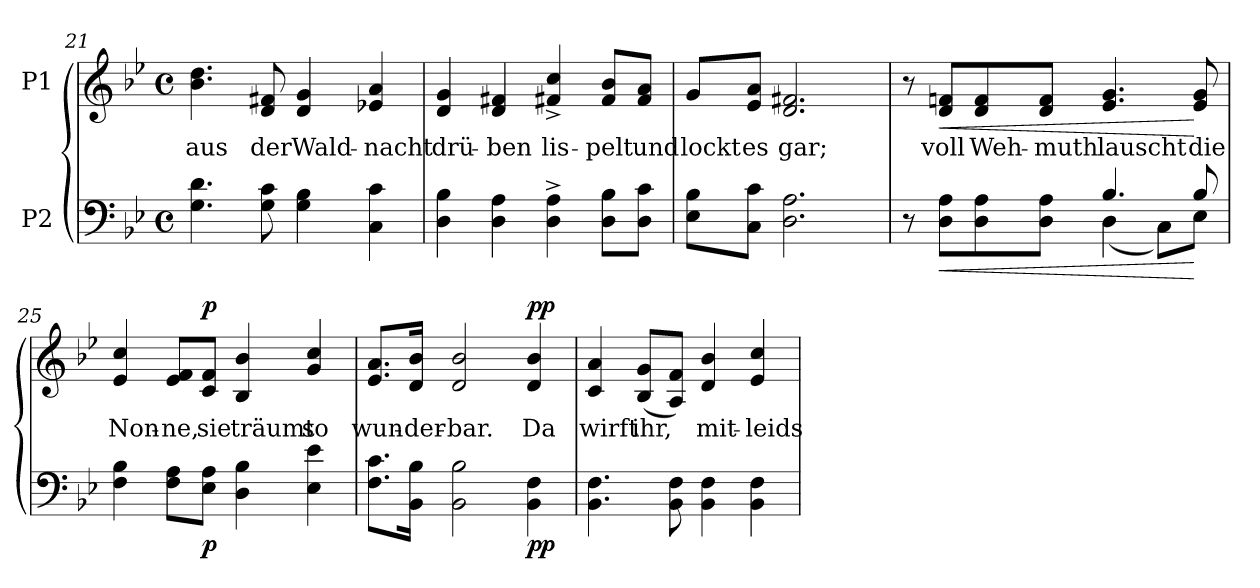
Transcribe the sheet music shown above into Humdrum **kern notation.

**kern	**dynam	**kern	**text	**dynam
*part2	*part2	*part1	*part1	*part1
*staff2	*staff2	*staff1	*staff1	*staff1
*I"P2	*	*I"P1	*	*
!!LO:LB:g=z
*clefF4	*	*clefG2	*	*
*k[b-e-]	*	*k[b-e-]	*	*
*B-:	*	*B-:	*	*
*M4/4	*	*M4/4	*	*
*met(c)	*	*met(c)	*	*
=21	=21	=21	=21	=21
!	!	!	!LO:LY:b:color=#000000	!
4.Gi\ 4.di	.	4.b-i\ 4.ddi	aus	.
!	!	!	!LO:LY:b:color=#000000	!
8Gi\ 8ci	.	8di/ 8f#Xi	der	.
!	!	!	!LO:LY:b:color=#000000	!
4Gi\ 4B-i	.	4di/ 4gi	Wald-	.
!	!	!	!LO:LY:b:color=#000000	!
4Ci\ 4ci	.	4e-Xi/ 4ai	-nacht	.
=22	=22	=22	=22	=22
!	!	!	!LO:LY:b:color=#000000	!
4Di\ 4B-i	.	4di/ 4gi	drü-	.
!	!	!	!LO:LY:b:color=#000000	!
4Di\ 4Ai	.	4di/ 4f#Xi	-ben	.
!	!	!	!LO:LY:b:color=#000000	!
4Di\^ 4Ai^	.	4f#Xi/^ 4cci^	lis-	.
!	!	!	!LO:LY:b:color=#000000	!
8Di\ 8B-iL	.	8f#i/ 8b-iL	-pelt	.
!	!	!	!LO:LY:b:color=#000000	!
8Di\ 8ciJ	.	8f#i/ 8aiJ	und	.
=23	=23	=23	=23	=23
!	!	!	!LO:LY:b:color=#000000	!
8E-i\ 8B-iL	.	8gi/L	lockt	.
!	!	!	!LO:LY:b:color=#000000	!
8Ci\ 8ciJ	.	8e-i/ 8aiJ	es	.
!	!	!	!LO:LY:b:color=#000000	!
2.Di\ 2.Ai	.	2.di/ 2.f#Xi	gar;	.
=24	=24	=24	=24	=24
*^	*	*	*	*
8r	2ryy	.	8r	.	.
!	!	!LO:HP:b	!	!	!
!	!	!	!	!LO:LY:b:color=#000000	!LO:HP:b
8Di\ 8AiL	.	<	8di/ 8fniL	voll	<
!	!	!	!	!LO:LY:b:color=#000000	!
8Di\ 8Ai	.	.	8di/ 8fi	Weh-	.
!	!	!	!	!LO:LY:b:color=#000000	!
8Di\ 8AiJ	.	.	8di/ 8fiJ	-muth	.
!	!	!	!	!LO:LY:b:color=#000000	!
4.B-i/	(4Di\	.	4.e-i/ 4.gi	lauscht	.
.	8Ci\L)	.	.	.	.
!	!	!	!	!LO:LY:b:color=#000000	!
8B-i/	8E-i\J	[	8e-i/ 8gi	die	[
*v	*v	*	*	*	*
!!LO:LB:g=z
=25	=25	=25	=25	=25
*^	*	*	*	*
!	!	!	!	!LO:LY:b:color=#000000	!
*v	*v	*	*	*	*
4Fi\ 4B-i	.	4e-i/ 4cci	Non-	.
!	!	!	!LO:LY:b:color=#000000	!
8Fi\ 8AiL	.	8e-i/ 8fiL	-ne,	.
!	!	!	!LO:LY:b:color=#000000	!
8E-i\ 8AiJ	p	8ci/ 8fiJ	sie	p
!	!	!	!LO:LY:b:color=#000000	!
4Di\ 4B-i	.	4B-i/ 4b-i	träumt	.
!	!	!	!LO:LY:b:color=#000000	!
4E-i\ 4e-i	.	4gi/ 4cci	so	.
=26	=26	=26	=26	=26
!	!	!	!LO:LY:b:color=#000000	!
8.Fi\ 8.ciL	.	8.e-i/ 8.aiL	wun-	.
!	!	!	!LO:LY:b:color=#000000	!
16BB-i\ 16B-iJk	.	16di/ 16b-iJk	-der-	.
!	!	!	!LO:LY:b:color=#000000	!
2BB-i\ 2B-i	.	2di/ 2b-i	-bar.	.
!	!	!	!LO:LY:b:color=#000000	!
4BB-i\ 4Fi	pp	4di/ 4b-i	Da	pp
=27	=27	=27	=27	=27
!	!	!	!LO:LY:b:color=#000000	!
4.BB-i\ 4.Fi	.	4ci/ 4ai	wirft	.
!	!	!	!LO:LY:b:color=#000000	!
.	.	(8B-i/ 8giL	ihr,	.
8BB-i\ 8Fi	.	8Ai/ 8fiJ)	.	.
!	!	!	!LO:LY:b:color=#000000	!
4BB-i\ 4Fi	.	4di/ 4b-i	mit-	.
!	!	!	!LO:LY:b:color=#000000	!
4BB-i\ 4Fi	.	4e-i/ 4cci	-leids-	.
=	=	=	=	=
*-	*-	*-	*-	*-
